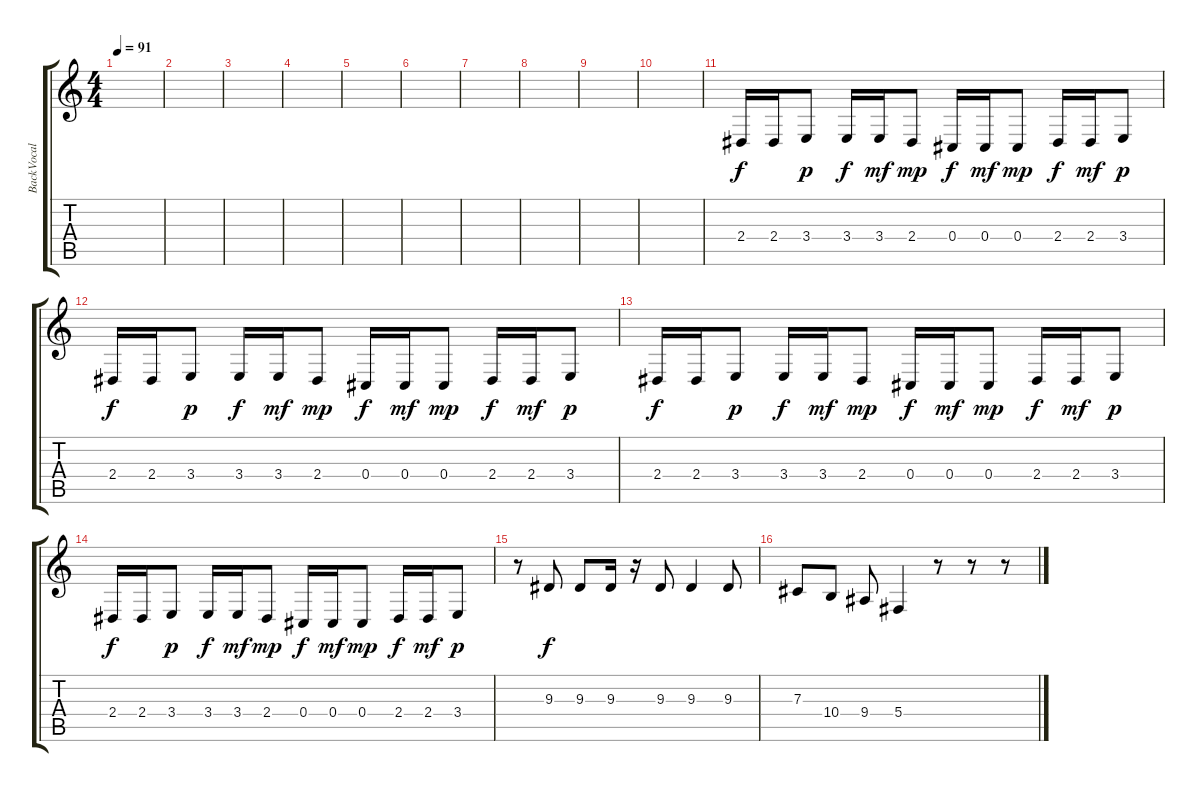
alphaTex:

\track ("BackVocal" "BackVocal") {instrument flute}
\staff {score tabs}
\tuning (Eb4 Bb3 Gb3 Db3 Ab2 Eb2) {hide}
\ts (4 4)
\tempo 91
\clef g2
\ks c
|
|
|
|
|
|
|
|
|
|
2.4.16 2.4.16 3.4.8{dy p} 3.4.16{dy f} 3.4.16{dy mf} 2.4.8{dy mp} 0.4.16{dy f} 0.4.16{dy mf} 0.4.8{dy mp} 2.4.16{dy f} 2.4.16{dy mf} 3.4.8{dy p} |
2.4.16{dy f} 2.4.16 3.4.8{dy p} 3.4.16{dy f} 3.4.16{dy mf} 2.4.8{dy mp} 0.4.16{dy f} 0.4.16{dy mf} 0.4.8{dy mp} 2.4.16{dy f} 2.4.16{dy mf} 3.4.8{dy p} |
2.4.16{dy f} 2.4.16 3.4.8{dy p} 3.4.16{dy f} 3.4.16{dy mf} 2.4.8{dy mp} 0.4.16{dy f} 0.4.16{dy mf} 0.4.8{dy mp} 2.4.16{dy f} 2.4.16{dy mf} 3.4.8{dy p} |
2.4.16{dy f} 2.4.16 3.4.8{dy p} 3.4.16{dy f} 3.4.16{dy mf} 2.4.8{dy mp} 0.4.16{dy f} 0.4.16{dy mf} 0.4.8{dy mp} 2.4.16{dy f} 2.4.16{dy mf} 3.4.8{dy p} |
r.8 9.3.8{dy f} 9.3.8 9.3.16 r.16 9.3.8 9.3.4 9.3.8 |
7.3.8 10.4.8 9.4.8 5.4.4 r.8 r.8 r.8
